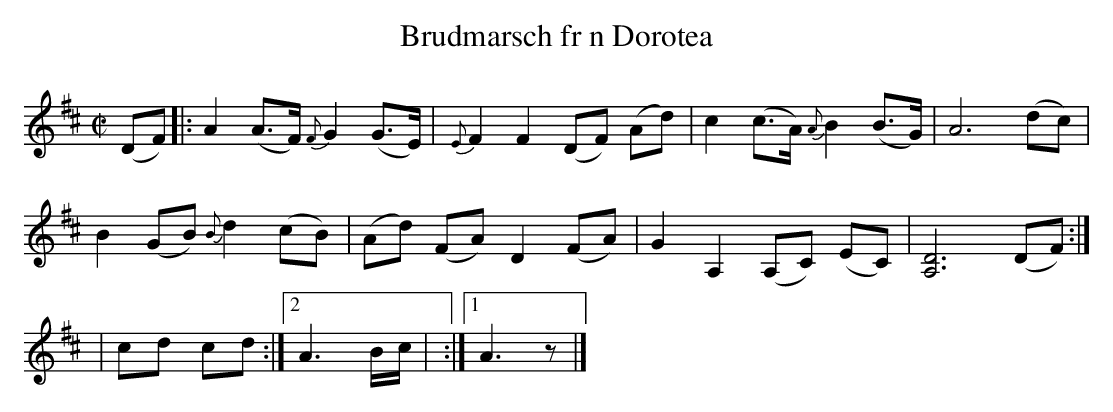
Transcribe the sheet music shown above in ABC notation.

X:1
T: Brudmarsch fr n Dorotea
M: C|
L: 1/8
K: D
(DF) |: A2(A>F) {F}G2(G>E) | {E}F2F2 (DF) (Ad) | c2(c>A) {A}B2(B>G) | A6 (dc) |
B2(GB) {B}d2(cB) | (Ad) (FA) D2(FA) | G2A,2 (A,C) (EC) | [A,D]6 (DF) :|
| cd cd :|2 A3 B/c/ | :|1 A3 z |]
